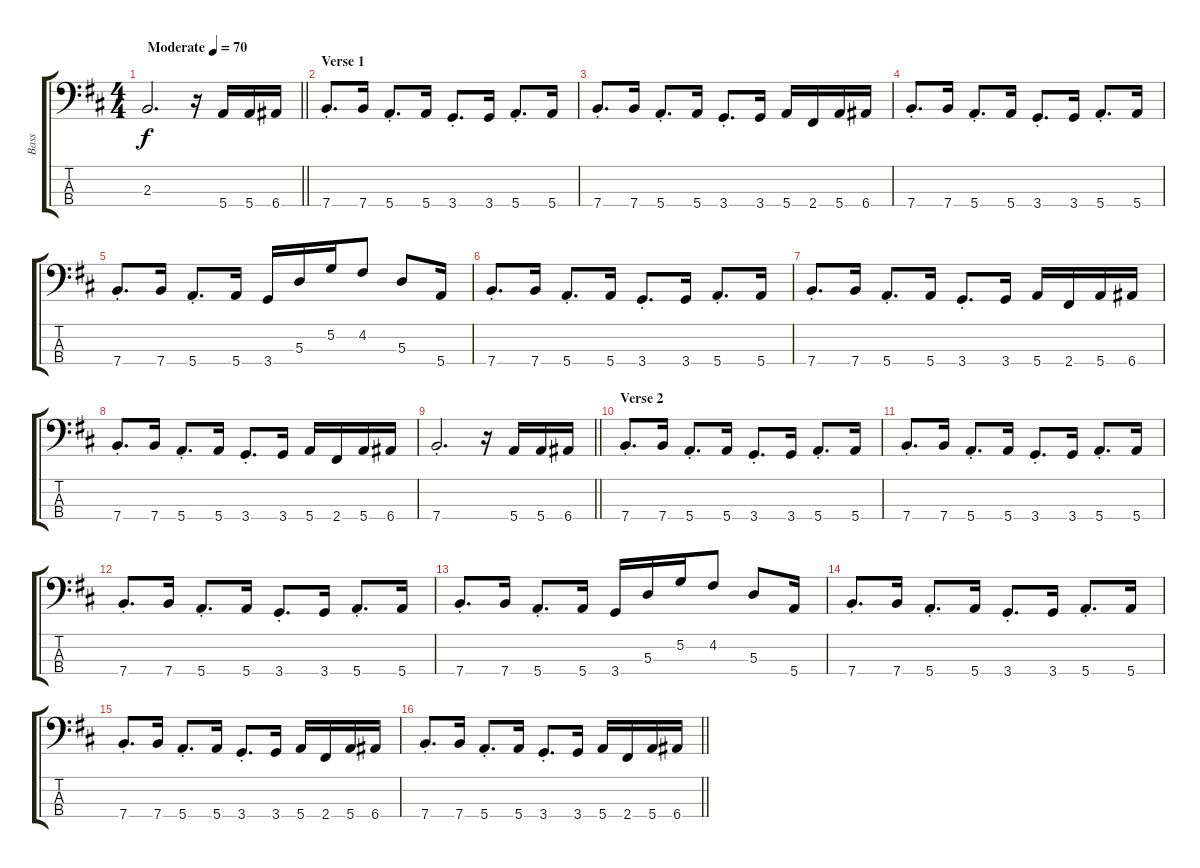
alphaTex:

\track ("Bass" "Bass") {instrument electricbasspick}
\staff {score tabs}
\tuning (G2 D2 A1 E1) {hide}
\ts (4 4)
\tempo (70 "Moderate")
\clef f4
\barLineRight lightlight
\ks bminor
2.3.2{d dy f instrument electricbasspick} r.16 5.4.16 5.4.16 6.4.16 |
\section ("" "Verse 1")
7.4{st}.8{d} 7.4.16 5.4{st}.8{d} 5.4.16 3.4{st}.8{d} 3.4.16 5.4{st}.8{d} 5.4.16 |
7.4{st}.8{d} 7.4.16 5.4{st}.8{d} 5.4.16 3.4{st}.8{d} 3.4.16 5.4.16 2.4.16 5.4.16 6.4.16 |
7.4{st}.8{d} 7.4.16 5.4{st}.8{d} 5.4.16 3.4{st}.8{d} 3.4.16 5.4{st}.8{d} 5.4.16 |
7.4{st}.8{d} 7.4.16 5.4{st}.8{d} 5.4.16 3.4.16 5.3.16 5.2.16 4.2.8 5.3.8 5.4.16 |
7.4{st}.8{d} 7.4.16 5.4{st}.8{d} 5.4.16 3.4{st}.8{d} 3.4.16 5.4{st}.8{d} 5.4.16 |
7.4{st}.8{d} 7.4.16 5.4{st}.8{d} 5.4.16 3.4{st}.8{d} 3.4.16 5.4.16 2.4.16 5.4.16 6.4.16 |
7.4{st}.8{d} 7.4.16 5.4{st}.8{d} 5.4.16 3.4{st}.8{d} 3.4.16 5.4.16 2.4.16 5.4.16 6.4.16 |
\barLineRight lightlight
7.4{st}.2{d} r.16 5.4.16 5.4.16 6.4.16 |
\section ("" "Verse 2")
7.4{st}.8{d} 7.4.16 5.4{st}.8{d} 5.4.16 3.4{st}.8{d} 3.4.16 5.4{st}.8{d} 5.4.16 |
7.4{st}.8{d} 7.4.16 5.4{st}.8{d} 5.4.16 3.4{st}.8{d} 3.4.16 5.4{st}.8{d} 5.4.16 |
7.4{st}.8{d} 7.4.16 5.4{st}.8{d} 5.4.16 3.4{st}.8{d} 3.4.16 5.4{st}.8{d} 5.4.16 |
7.4{st}.8{d} 7.4.16 5.4{st}.8{d} 5.4.16 3.4.16 5.3.16 5.2.16 4.2.8 5.3.8 5.4.16 |
7.4{st}.8{d} 7.4.16 5.4{st}.8{d} 5.4.16 3.4{st}.8{d} 3.4.16 5.4{st}.8{d} 5.4.16 |
7.4{st}.8{d} 7.4.16 5.4{st}.8{d} 5.4.16 3.4{st}.8{d} 3.4.16 5.4.16 2.4.16 5.4.16 6.4.16 |
\barLineRight lightlight
7.4{st}.8{d} 7.4.16 5.4{st}.8{d} 5.4.16 3.4{st}.8{d} 3.4.16 5.4.16 2.4.16 5.4.16 6.4.16
